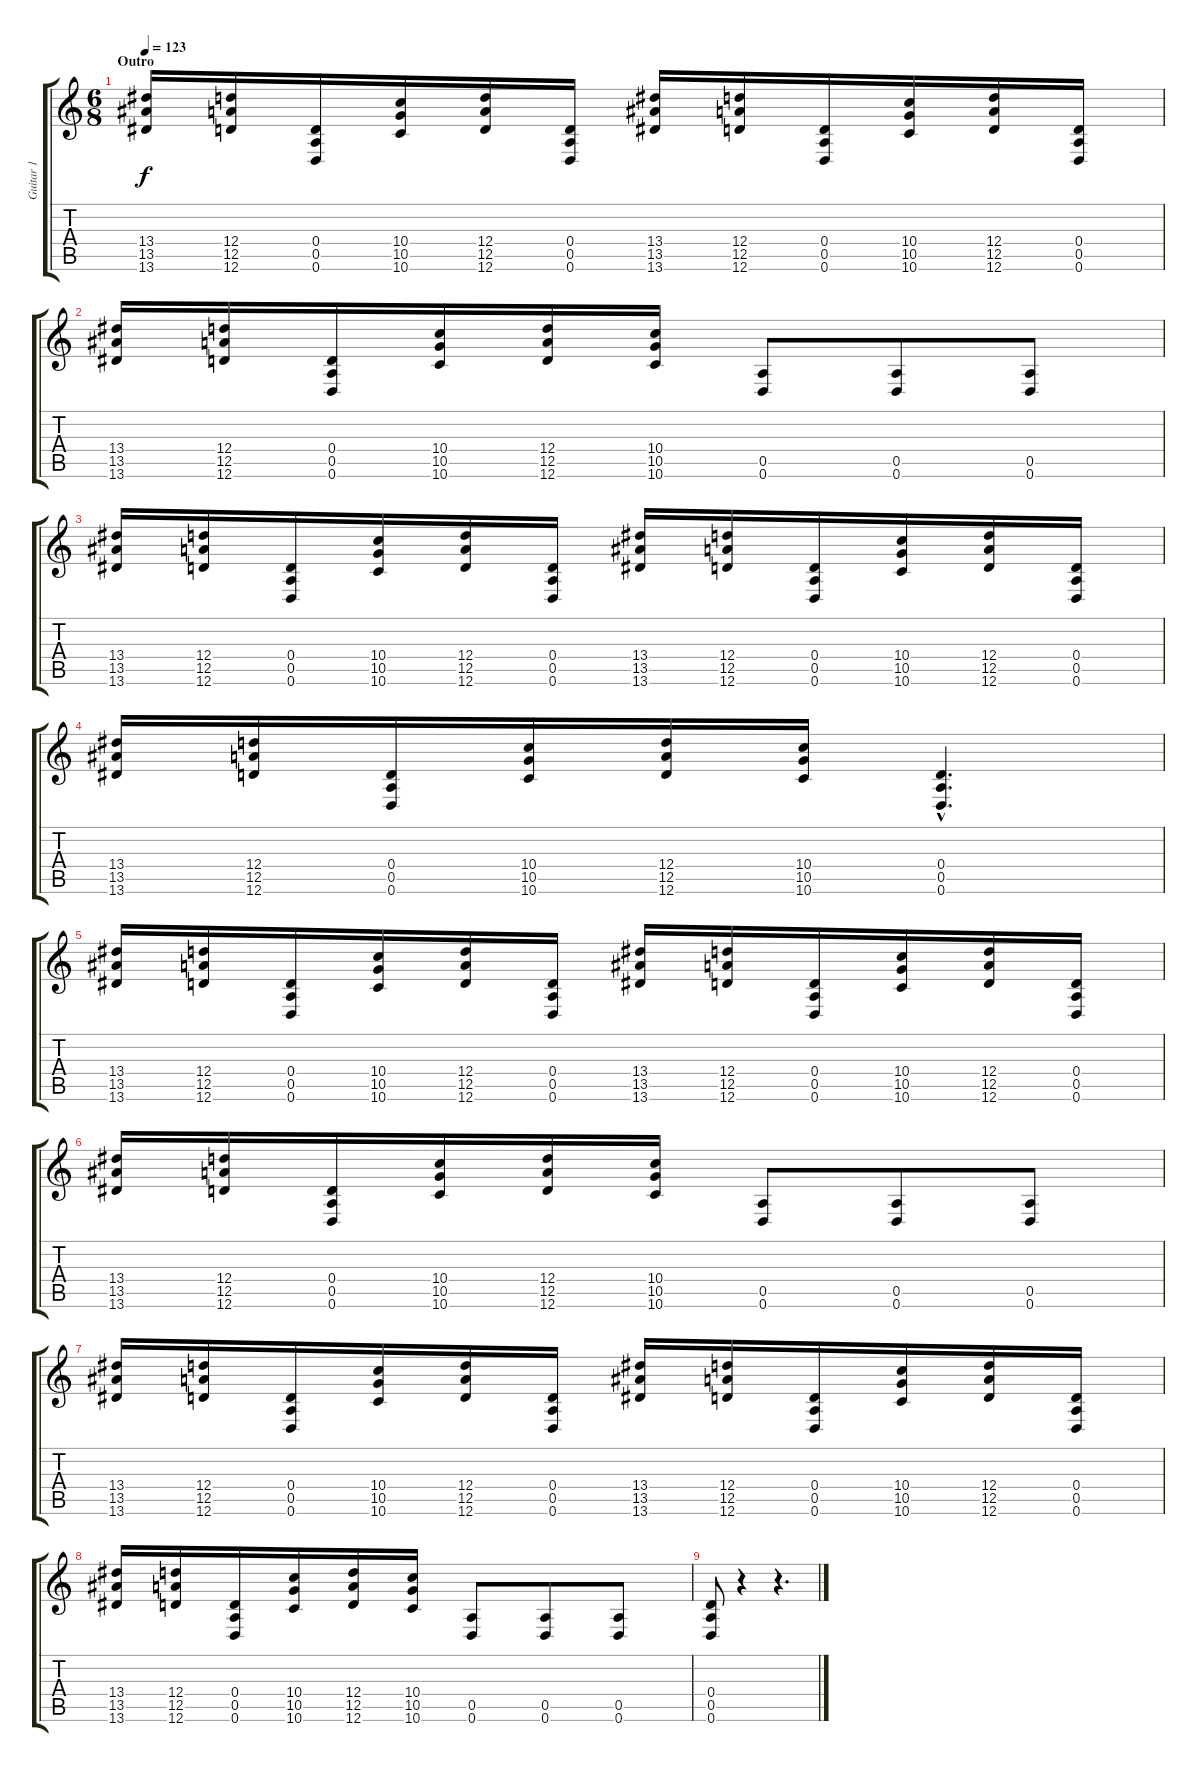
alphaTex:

\track ("Guitar 1" "Guitar 1") {instrument distortionguitar}
\staff {score tabs}
\tuning (E4 B3 G3 D3 A2 D2) {hide}
\ts (6 8)
\section ("" "Outro")
\tempo 123
\clef g2
\ks c
(13.4 13.5 13.6).16{dy f} (12.4 12.5 12.6).16 (0.4 0.5 0.6).16 (10.4 10.5 10.6).16 (12.4 12.5 12.6).16 (0.4 0.5 0.6).16 (13.4 13.5 13.6).16 (12.4 12.5 12.6).16 (0.4 0.5 0.6).16 (10.4 10.5 10.6).16 (12.4 12.5 12.6).16 (0.4 0.5 0.6).16 |
(13.4 13.5 13.6).16 (12.4 12.5 12.6).16 (0.4 0.5 0.6).16 (10.4 10.5 10.6).16 (12.4 12.5 12.6).16 (10.4 10.5 10.6).16 (0.5 0.6).8 (0.5 0.6).8 (0.5 0.6).8 |
(13.4 13.5 13.6).16 (12.4 12.5 12.6).16 (0.4 0.5 0.6).16 (10.4 10.5 10.6).16 (12.4 12.5 12.6).16 (0.4 0.5 0.6).16 (13.4 13.5 13.6).16 (12.4 12.5 12.6).16 (0.4 0.5 0.6).16 (10.4 10.5 10.6).16 (12.4 12.5 12.6).16 (0.4 0.5 0.6).16 |
(13.4 13.5 13.6).16 (12.4 12.5 12.6).16 (0.4 0.5 0.6).16 (10.4 10.5 10.6).16 (12.4 12.5 12.6).16 (10.4 10.5 10.6).16 (0.4{hac} 0.5{hac} 0.6{hac}).4{d} |
(13.4 13.5 13.6).16 (12.4 12.5 12.6).16 (0.4 0.5 0.6).16 (10.4 10.5 10.6).16 (12.4 12.5 12.6).16 (0.4 0.5 0.6).16 (13.4 13.5 13.6).16 (12.4 12.5 12.6).16 (0.4 0.5 0.6).16 (10.4 10.5 10.6).16 (12.4 12.5 12.6).16 (0.4 0.5 0.6).16 |
(13.4 13.5 13.6).16 (12.4 12.5 12.6).16 (0.4 0.5 0.6).16 (10.4 10.5 10.6).16 (12.4 12.5 12.6).16 (10.4 10.5 10.6).16 (0.5 0.6).8 (0.5 0.6).8 (0.5 0.6).8 |
(13.4 13.5 13.6).16 (12.4 12.5 12.6).16 (0.4 0.5 0.6).16 (10.4 10.5 10.6).16 (12.4 12.5 12.6).16 (0.4 0.5 0.6).16 (13.4 13.5 13.6).16 (12.4 12.5 12.6).16 (0.4 0.5 0.6).16 (10.4 10.5 10.6).16 (12.4 12.5 12.6).16 (0.4 0.5 0.6).16 |
(13.4 13.5 13.6).16 (12.4 12.5 12.6).16 (0.4 0.5 0.6).16 (10.4 10.5 10.6).16 (12.4 12.5 12.6).16 (10.4 10.5 10.6).16 (0.5 0.6).8 (0.5 0.6).8 (0.5 0.6).8 |
(0.4 0.5 0.6).8 r.4 r.4{d}
